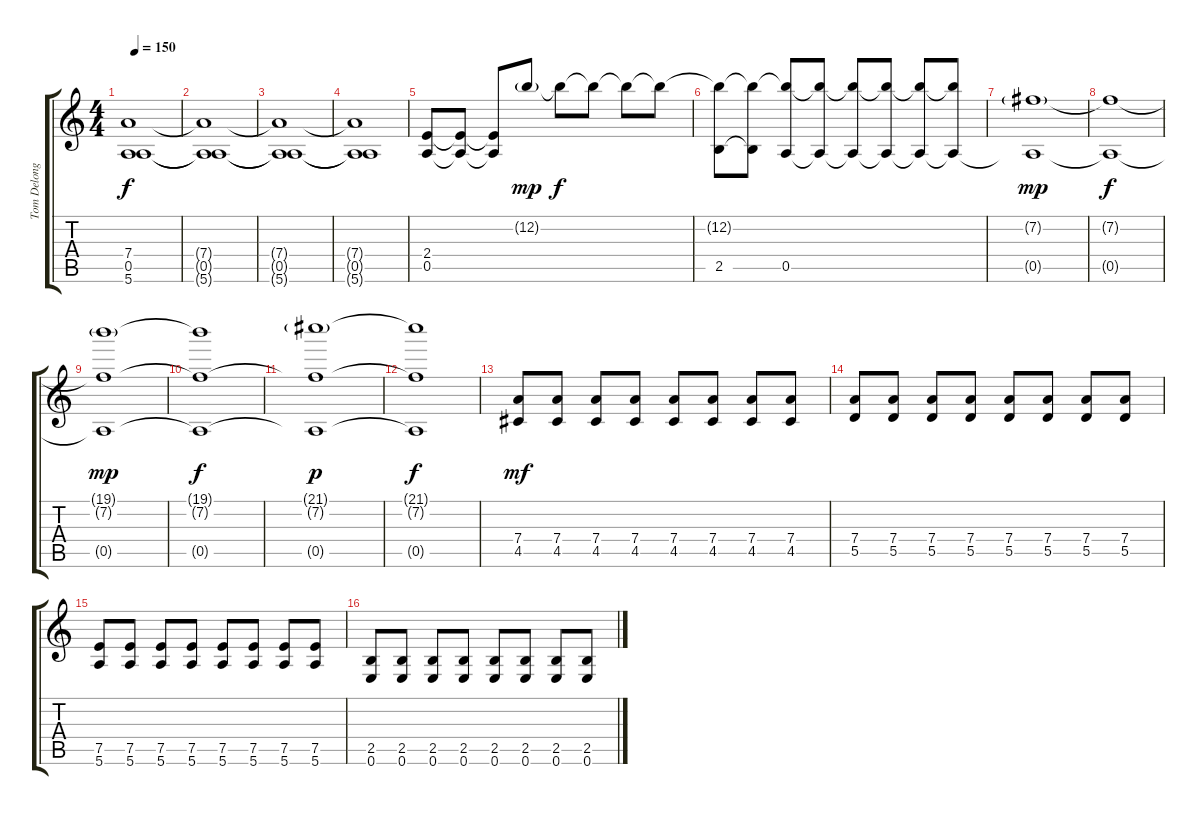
\track ("Tom Delonge - Distortion Guitar" "Tom Delong") {instrument distortionguitar}
\staff {score tabs}
\tuning (E4 B3 G3 D3 A2 E2) {hide}
\ts (4 4)
\tempo 150
\clef g2
\ks c
(7.4{t} 0.5{t} 5.6{t}).1{dy f} |
(7.4{t} 0.5{t} 5.6{t}).1 |
(7.4{t} 0.5{t} 5.6{t}).1 |
(7.4{t} 0.5{t} 5.6{t}).1 |
(2.4 0.5).8 (2.4{t} 0.5{t}).8 (2.4{t} 0.5{t}).8 12.2{g}.8{dy mp} 12.2{t}.8{dy f} 12.2{t}.8 12.2{t}.8 12.2{t}.8 |
(12.2{t} 2.5).8 (12.2{t} 2.5{t}).8 (12.2{t} 0.5).8 (12.2{t} 0.5{t}).8 (12.2{t} 0.5{t}).8 (12.2{t} 0.5{t}).8 (12.2{t} 0.5{t}).8 (12.2{t} 0.5{t}).8 |
(7.2{g} 0.5{t}).1{dy mp} |
(7.2{t} 0.5{t}).1{dy f} |
(19.1{g} 7.2{t} 0.5{t}).1{dy mp} |
(19.1{t} 7.2{t} 0.5{t}).1{dy f} |
(21.1{g} 7.2{t} 0.5{t}).1{dy p} |
(21.1{t} 7.2{t} 0.5{t}).1{dy f} |
(7.4 4.5).8{dy mf} (7.4 4.5).8 (7.4 4.5).8 (7.4 4.5).8 (7.4 4.5).8 (7.4 4.5).8 (7.4 4.5).8 (7.4 4.5).8 |
(7.4 5.5).8 (7.4 5.5).8 (7.4 5.5).8 (7.4 5.5).8 (7.4 5.5).8 (7.4 5.5).8 (7.4 5.5).8 (7.4 5.5).8 |
(7.5 5.6).8 (7.5 5.6).8 (7.5 5.6).8 (7.5 5.6).8 (7.5 5.6).8 (7.5 5.6).8 (7.5 5.6).8 (7.5 5.6).8 |
(2.5 0.6).8 (2.5 0.6).8 (2.5 0.6).8 (2.5 0.6).8 (2.5 0.6).8 (2.5 0.6).8 (2.5 0.6).8 (2.5 0.6).8
